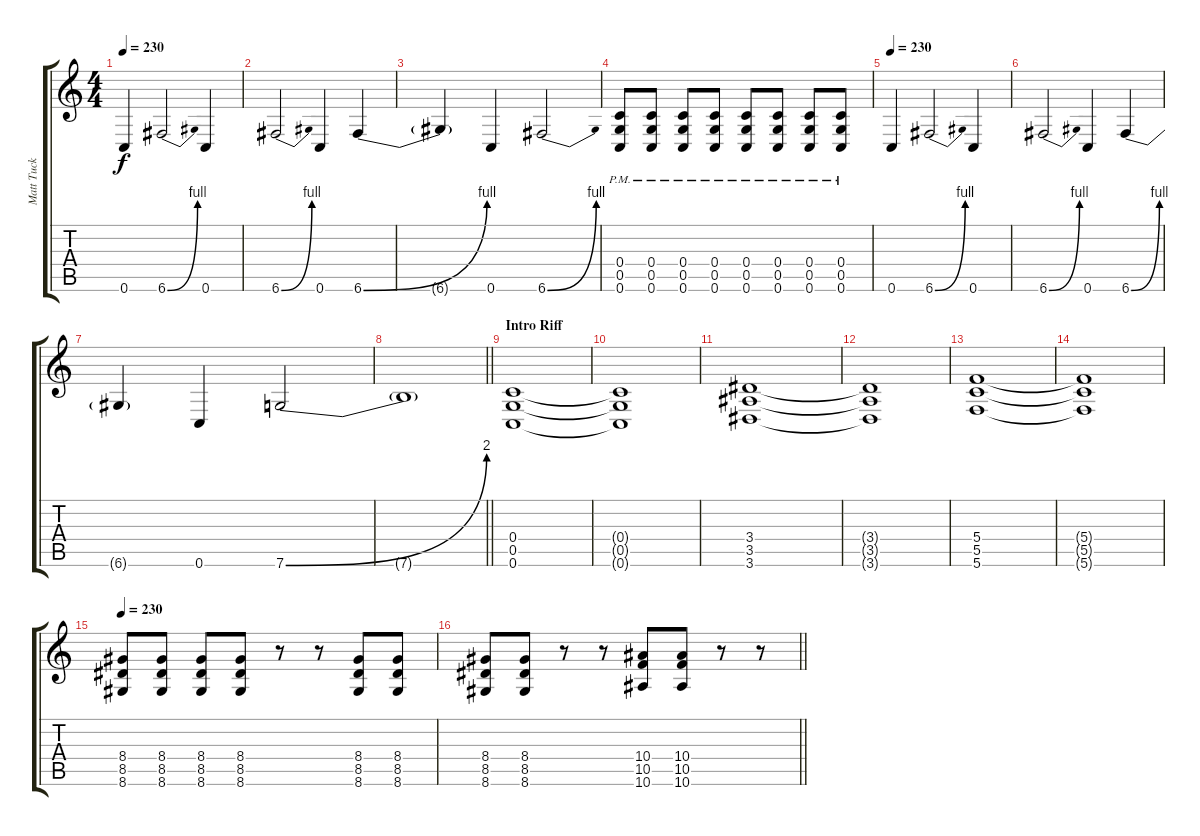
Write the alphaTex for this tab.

\track ("Matt Tuck Guitar" "Matt Tuck ") {instrument distortionguitar}
\staff {score tabs}
\tuning (D4 A3 F3 C3 G2 C2) {hide}
\ts (4 4)
\tempo 230
\clef g2
\ks c
0.6.4{dy f instrument distortionguitar} 6.6{be (bend 0 0 60 4)}.2 0.6.4 |
6.6{be (bend 0 0 60 4)}.2 0.6.4 6.6{be (bend 0 0 60 4)}.4 |
6.6{t}.4 0.6.4 6.6{be (bend 0 0 60 4)}.2 |
(0.4{pm} 0.5{pm} 0.6{pm}).8 (0.4{pm} 0.5{pm} 0.6{pm}).8 (0.4{pm} 0.5{pm} 0.6{pm}).8 (0.4{pm} 0.5{pm} 0.6{pm}).8 (0.4{pm} 0.5{pm} 0.6{pm}).8 (0.4{pm} 0.5{pm} 0.6{pm}).8 (0.4{pm} 0.5{pm} 0.6{pm}).8 (0.4{pm} 0.5{pm} 0.6{pm}).8 |
\tempo 230
0.6.4{instrument distortionguitar} 6.6{be (bend 0 0 60 4)}.2 0.6.4 |
6.6{be (bend 0 0 60 4)}.2 0.6.4 6.6{be (bend 0 0 60 4)}.4 |
6.6{t}.4 0.6.4 7.6{be (bend 0 0 60 8)}.2 |
\barLineRight lightlight
7.6{t}.1 |
\section ("" "Intro Riff")
(0.4 0.5 0.6).1 |
(0.4{t} 0.5{t} 0.6{t}).1 |
(3.4 3.5 3.6).1 |
(3.4{t} 3.5{t} 3.6{t}).1 |
(5.4 5.5 5.6).1 |
(5.4{t} 5.5{t} 5.6{t}).1 |
\tempo 230
(8.4 8.5 8.6).8 (8.4 8.5 8.6).8 (8.4 8.5 8.6).8 (8.4 8.5 8.6).8 r.8 r.8 (8.4 8.5 8.6).8 (8.4 8.5 8.6).8 |
\barLineRight lightlight
(8.4 8.5 8.6).8 (8.4 8.5 8.6).8 r.8 r.8 (10.4 10.5 10.6).8 (10.4 10.5 10.6).8 r.8 r.8
